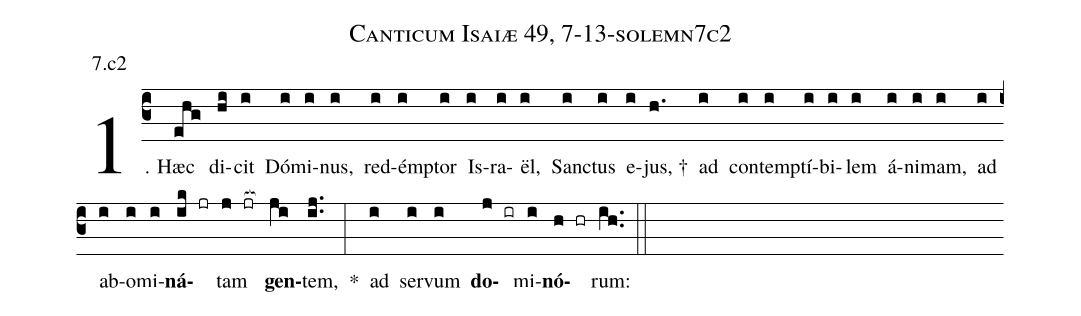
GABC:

name: Canticum Isaiæ 49, 7-13-solemn7c2;
annotation: 7.c2;
%%
(c3)1. Hæc(ehg) di(hi)cit(i) Dó(i)mi(i)nus,(i) red(i)émp(i)tor(i) Is(i)ra(i)ël,(i) Sanc(i)tus(i) e(i)jus, †(h.) ad(i) con(i)temp(i)tí(i)bi(i)lem(i) á(i)ni(i)mam,(i) ad(i) ab(i)o(i)mi(i)<b>ná</b>(ik jr)tam(j jr[ocb:1{]) <b>gen</b>(ji[ocb:0}])tem,(ij..) *(:) ad(i) ser(i)vum(i) <b>do</b>(j ir)mi(i)<b>nó</b>(h hr)rum:(ih..) (::)
